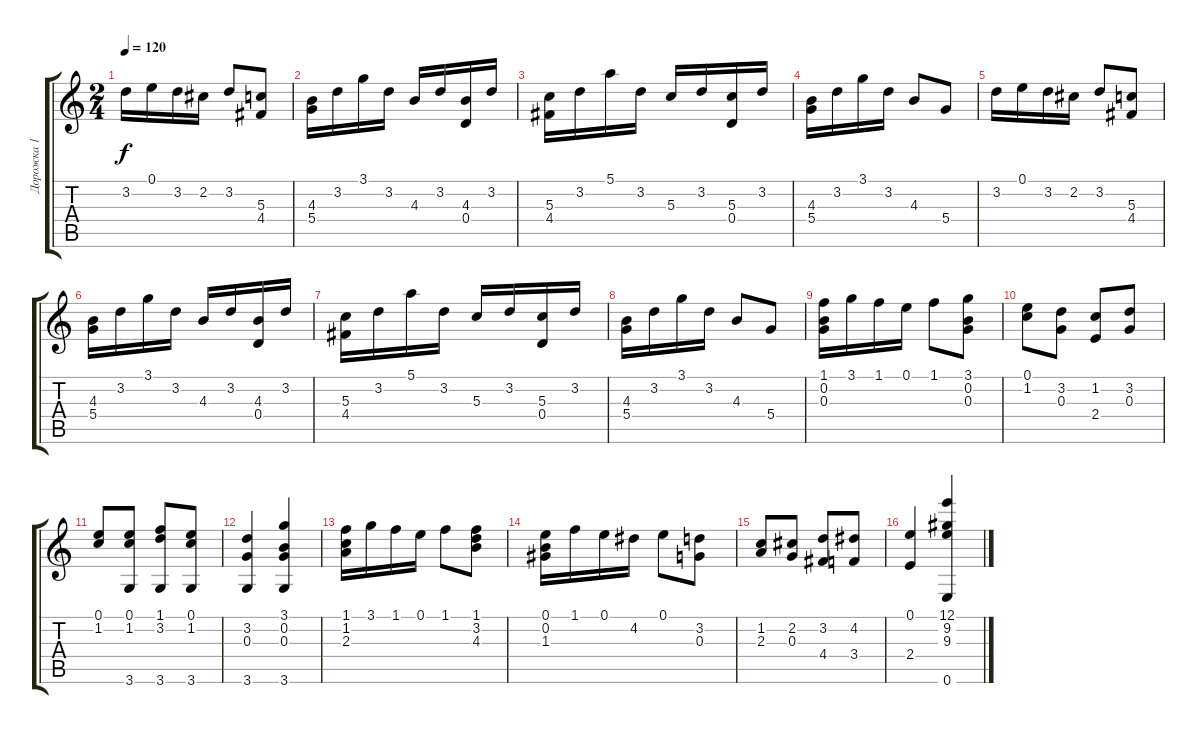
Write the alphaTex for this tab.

\track ("Дорожка 1" "Дорожка 1") {instrument acousticguitarnylon}
\staff {score tabs}
\tuning (E4 B3 G3 D3 A2 E2) {hide}
\ts (2 4)
\tempo 120
\clef g2
\ks c
3.2.16{dy f} 0.1.16 3.2.16 2.2.16 3.2.8 (5.3 4.4).8 |
(4.3 5.4).16 3.2.16 3.1.16 3.2.16 4.3.16 3.2.16 (4.3 0.4).16 3.2.16 |
(5.3 4.4).16 3.2.16 5.1.16 3.2.16 5.3.16 3.2.16 (5.3 0.4).16 3.2.16 |
(4.3 5.4).16 3.2.16 3.1.16 3.2.16 4.3.8 5.4.8 |
3.2.16 0.1.16 3.2.16 2.2.16 3.2.8 (5.3 4.4).8 |
(4.3 5.4).16 3.2.16 3.1.16 3.2.16 4.3.16 3.2.16 (4.3 0.4).16 3.2.16 |
(5.3 4.4).16 3.2.16 5.1.16 3.2.16 5.3.16 3.2.16 (5.3 0.4).16 3.2.16 |
(4.3 5.4).16 3.2.16 3.1.16 3.2.16 4.3.8 5.4.8 |
(1.1 0.2 0.3).16 3.1.16 1.1.16 0.1.16 1.1.8 (3.1 0.2 0.3).8 |
(0.1 1.2).8 (3.2 0.3).8 (1.2 2.4).8 (3.2 0.3).8 |
(0.1 1.2).8 (0.1 1.2 3.6).8 (1.1 3.2 3.6).8 (0.1 1.2 3.6).8 |
(3.2 0.3 3.6).4 (3.1 0.2 0.3 3.6).4 |
(1.1 1.2 2.3).16 3.1.16 1.1.16 0.1.16 1.1.8 (1.1 3.2 4.3).8 |
(0.1 0.2 1.3).16 1.1.16 0.1.16 4.2.16 0.1.8 (3.2 0.3).8 |
(1.2 2.3).8 (2.2 0.3).8 (3.2 4.4).8 (4.2 3.4).8 |
(0.1 2.4).4 (12.1 9.2 9.3 0.6).4
